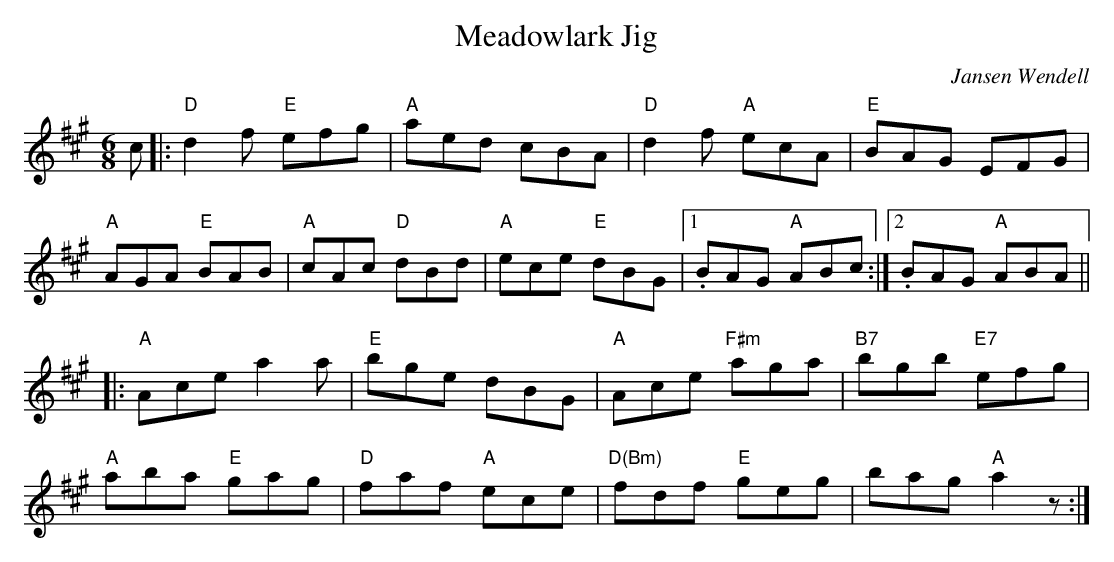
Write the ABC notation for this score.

X:1
T:Meadowlark Jig
C:Jansen Wendell
M:6/8
L:1/8
K:A
c|:"D"d2f"E" efg|"A"aed cBA|"D"d2 f "A"ecA|"E"BAG EFG|
"A"AGA "E"BAB|"A"cAc "D"dBd|"A"ece "E"dBG|1.BAG "A"ABc:|2.BAG "A"ABA||
|:"A"Ace a2 a|"E"bge dBG|"A"Ace "F#m"aga|"B7"bgb "E7"efg|
"A"aba "E"gag|"D"faf "A"ece|"D(Bm)"fdf "E"geg| bag "A"a2z:|
